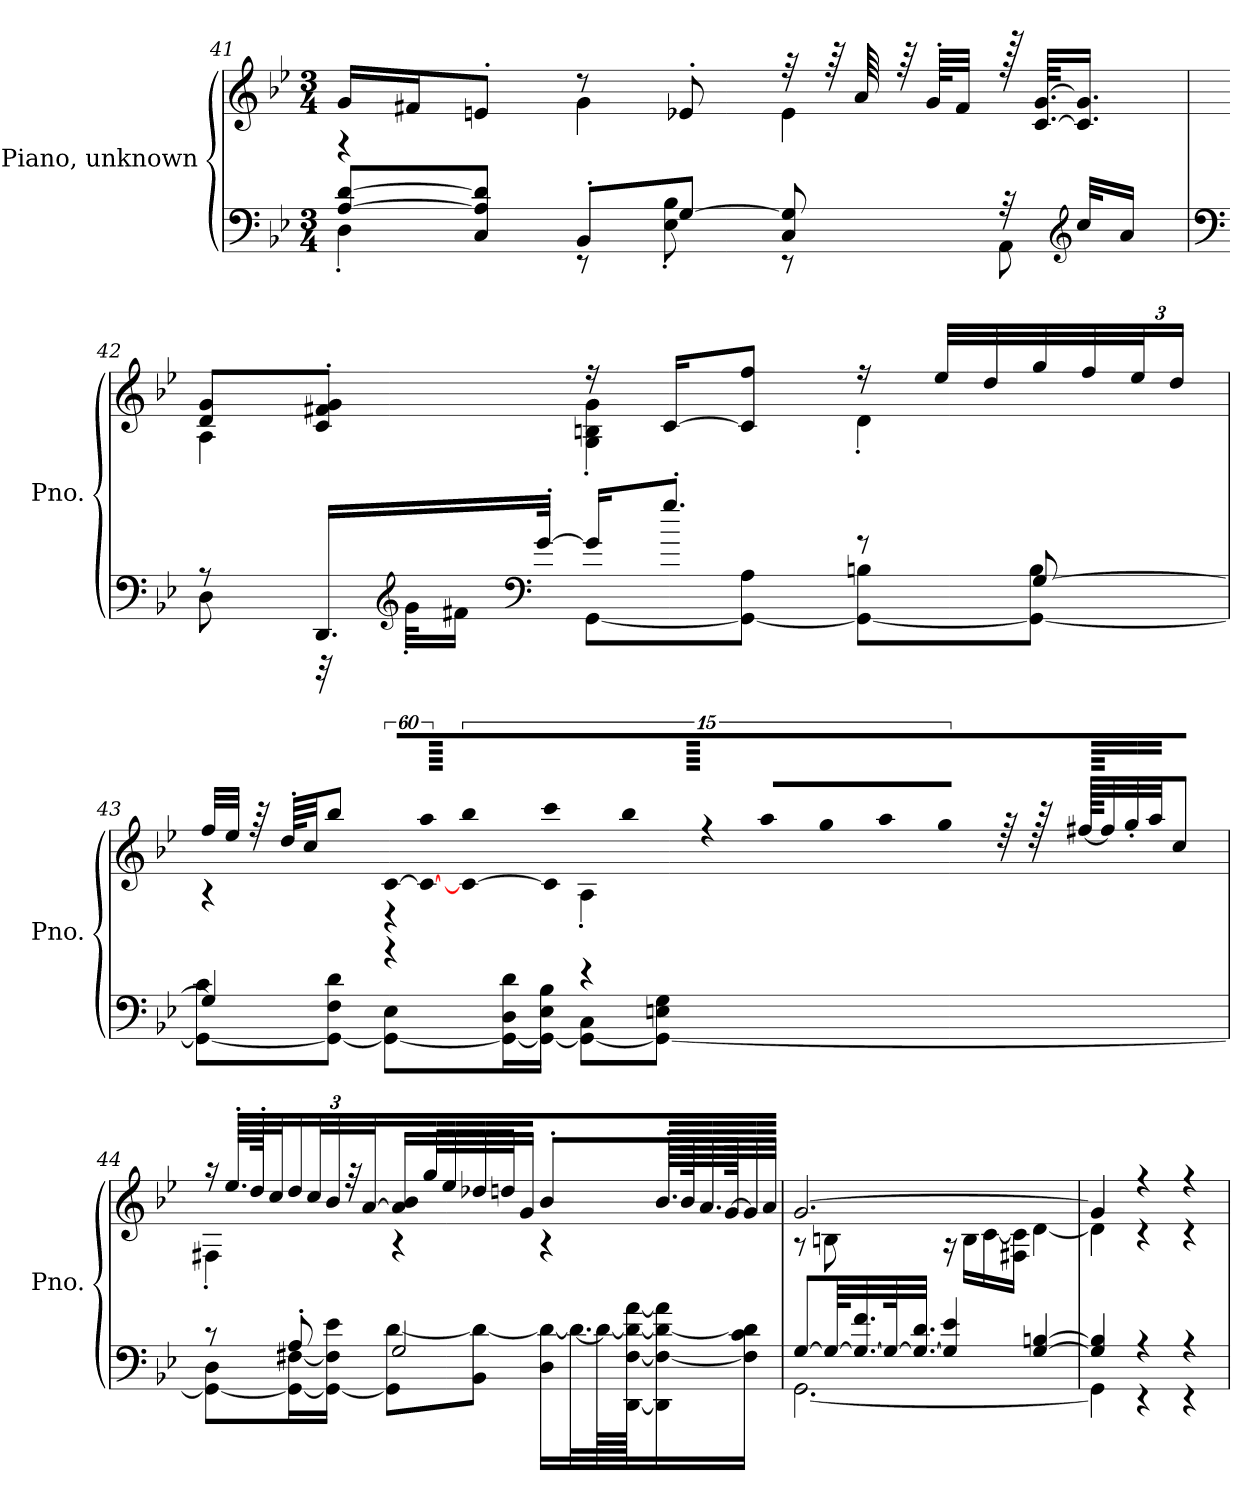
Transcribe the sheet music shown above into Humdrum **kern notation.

**kern	**kern
*part1	*part1
*staff2	*staff1
*I"Piano, unknown	*
*I'Pno.	*
*clefF4	*clefG2
*k[b-e-]	*k[b-e-]
*M3/4	*M3/4
=41	=41
*^	*^
[8A/ [8d/L	4D'\	16g/LL	4r
.	.	16f#X/J	.
8C/ 8A/] 8d/]J	.	8en'/J	.
8BB-'/L	8r	8r	4g\
[8G/J	8E-\' 8B-\'	8e-X'/	.
8C/ 8G/]	8r	32r	4e-\
.	.	64r	.
.	.	64a/	.
.	.	64r	.
.	.	64g'/KLLL	.
.	.	32f#/JJJ	.
32r	8AA\	128r	.
.	.	[64.c/ [64.g/KKLL	.
*clefG2	*	*	*
32cc/KLL	.	16.c/] 16.g/]JJ	.
16a/JJ	.	.	.
!!LO:PB:g=z	!!
=42	=42	=42	=42
*clefF4	*	*	*
8r	8D\	8d/ 8g/L	4A\
16.DD/LL	32r	8c/' 8f#X/' 8g/'J	.
*clefG2	*	*	*
.	32g'\KLL	.	.
.	16f#X\JJ	.	.
*clefF4	*	*	*
[32g'/JJk	.	.	.
16g/KL]	[8GG\L	16r	4G\' 4Bn\' 4g\'
8.gg'/J	.	[16c/KL	.
.	8GG\_ 8A\J	8c/] 8ff/J	.
8r	8GG\_ 8Bn\L	16r	4d'\
.	.	32ee-/LLL	.
.	.	32dd/	.
[8G/	8GG\_ 8B\J	32gg/	.
.	.	32ff/	.
*	*	*Xbrackettup	*
.	.	48ee-/J	.
.	.	24dd/JJ	.
!!LO:LB:g=z	!!
=43	=43	=43	=43
4G/]	8GG\_ 8c\L	32ff/LLL	4r
.	.	32ee-/JJJ	.
.	.	64r	.
.	.	64dd'/KLLL	.
.	.	32cc/JJ	.
.	8GG\_ 8F\ 8d\J	8bb-/J	.
*	*	*brackettup	*
!	!	!LO:N:vis=32	!
4r	8GG\_ 8E-\L	[1920%53c/LLL	4r
!	!	!LO:N:vis=32	!
.	.	1920%53c/_ 1920%53aa/	.
.	.	1920ryy	.
!	!	!LO:N:vis=32	!
.	.	1920%53c/_ 1920%53bb-/	.
!	!	!LO:N:vis=32	!
.	.	1920%53c/] 1920%53ccc/	.
!	!	!LO:N:vis=32	!
.	.	1920%53bb-/JJJ	.
.	16GG\_ 16D\ 16d\L	.	.
.	.	1920ryy	.
!	!	!LO:N:vis=64	!
.	.	640%9r	.
!	!	!LO:N:vis=64	!
.	.	640%9aa/KLLL	.
!	!	!LO:N:vis=32	!
.	.	1920%53gg/	.
.	16GG\_ 16E-\ 16B-\JJ	.	.
!	!	!LO:N:vis=32	!
.	.	1920%53aa/	.
!	!	!LO:N:vis=32	!
.	.	1920%53gg/JJJ	.
4r	8GG\_ 8C\L	64r	4A'\
.	.	128r	.
.	.	[128ff#X/KKLLL	.
.	.	32ff#/]	.
.	.	32gg'/	.
.	.	32aa/JJ	.
.	8GG\_ 8En\ 8G\J	8cc/J	.
!!LO:LB:g=z	!!
=44	=44	=44	=44
8r	8GG\_ 8D\L	16r	4F#X'\
.	.	64.ee-'/LLLL	.
.	.	128dd'/JK	.
.	.	32cc/J	.
*	*	*Xbrackettup	*
8A'/	16GG\_ [16F#X\L	24dd/	.
.	.	48cc/L	.
*	*	*brackettup	*
.	16GG\_ 16F#\] 16e-\JJ	48b-/JJJ	.
.	.	48r	.
.	.	[48a/	.
2G/	8GG\] [8d\L	16a/] 16b-/LL	4r
.	.	32gg/L	.
.	.	32ee-/	.
.	8BB-\ 8d\_J	32dd-X/	.
.	.	32ddn/J	.
.	.	16g/JJ	.
.	16D\ 16d\_LL	8b-'/L	4r
.	32.d\L_	.	.
.	128d\LL_	.	.
.	[128DD\ [128F#\ 128d\_ [128a\JJJ	.	.
.	16DD\] 16F#\_ 16d\_ 16a\]	64.b-'/LLL	.
.	.	128b-/K	.
.	.	64.a/	.
.	.	[128g/JK	.
.	16F#\] 16c\ 16d\]JJ	32g/]	.
.	.	32a/JJJ	.
!!LO:LB:g=z	!!
=45	=45	=45	=45
[8G/L	[2.GG\	[2.g/	8r
64G/KLL_	.	.	8Bn\
32.G/_ 32.f/	.	.	.
64G/K_	.	.	.
32.G/_ 32.d/JJJ	.	.	.
4G/] 4e-/	.	.	16r
.	.	.	16B\LL
.	.	.	[16c\
.	.	.	16F#X\ 16c\]JJ
[4G/ [4Bn/	.	.	[4d\
=46	=46	=46	=46
4G/] 4B/]	4GG\]	4g/]	4d\]
4r	4r	4r	4r
4r	4r	4r	4r
*v	*v	*	*
*	*v	*v
=	=
*-	*-
